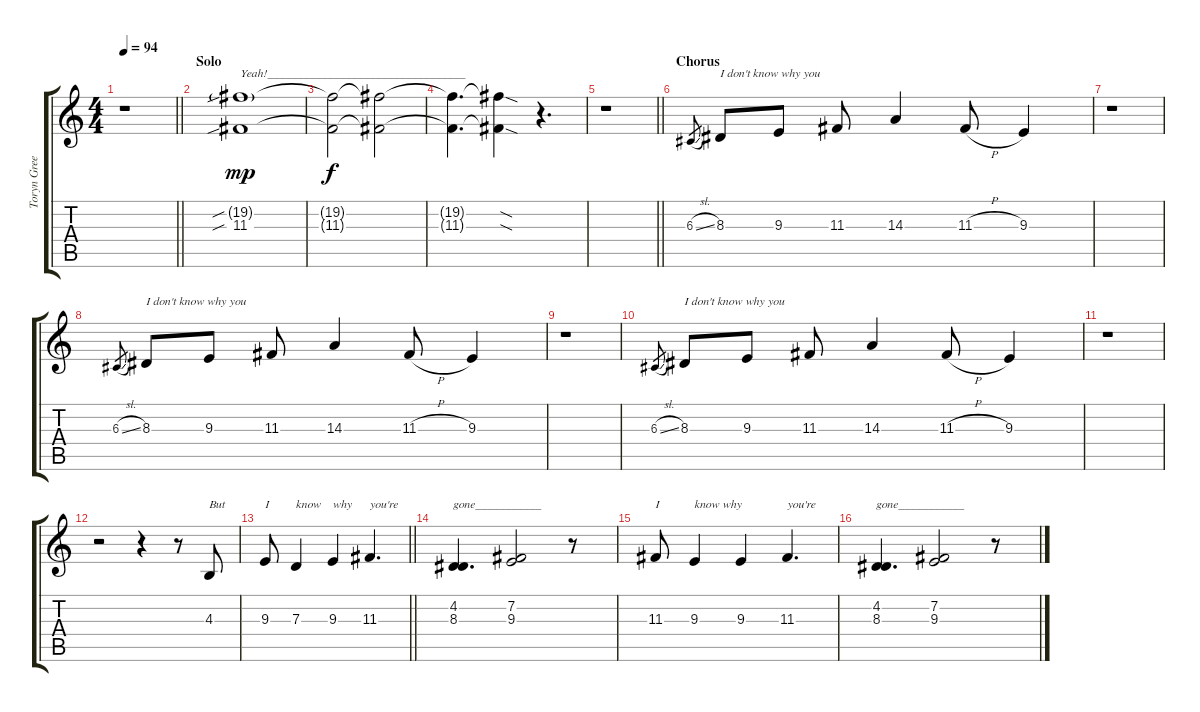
\track ("Toryn Green (Vocals)" "Toryn Gree") {instrument violin}
\staff {score tabs}
\tuning (E4 B3 G3 D3 A2 D2) {hide}
\ts (4 4)
\tempo 94
\clef g2
\barLineRight lightlight
\ks c
r.1{dy f} |
\section ("" "Solo")
(19.2{sib g} 11.3{sib}).1{txt "Yeah!_________________________________" dy mp} |
(19.2{t} 11.3{t}).2{dy f} (19.2{t} 11.3{t}).2{volume 12} |
(19.2{t} 11.3{t}).4{d} (19.2{sod t} 11.3{sod t}).4 r.4{d} |
\barLineRight lightlight
r.1 |
\section ("" "Chorus")
6.3{sl}.8{gr} 8.3.8{txt "I don't know why you" volume 16} 9.3.8 11.3.8 14.3.4 11.3{h}.8 9.3.4 |
r.1 |
6.3{sl}.8{gr} 8.3.8{txt "I don't know why you"} 9.3.8 11.3.8 14.3.4 11.3{h}.8 9.3.4 |
r.1 |
6.3{sl}.8{gr} 8.3.8{txt "I don't know why you"} 9.3.8 11.3.8 14.3.4 11.3{h}.8 9.3.4 |
r.1 |
r.2 r.4 r.8 4.3.8{txt "But"} |
\barLineRight lightlight
9.3.8{txt "I"} 7.3.4{txt "know"} 9.3.4{txt "why"} 11.3.4{d txt "you're"} |
(4.2 8.3).4{d txt "gone___________"} (7.2 9.3).2 r.8 |
11.3.8{txt "I"} 9.3.4{txt "know why"} 9.3.4 11.3.4{d txt "you're"} |
(4.2 8.3).4{d txt "gone___________"} (7.2 9.3).2 r.8
